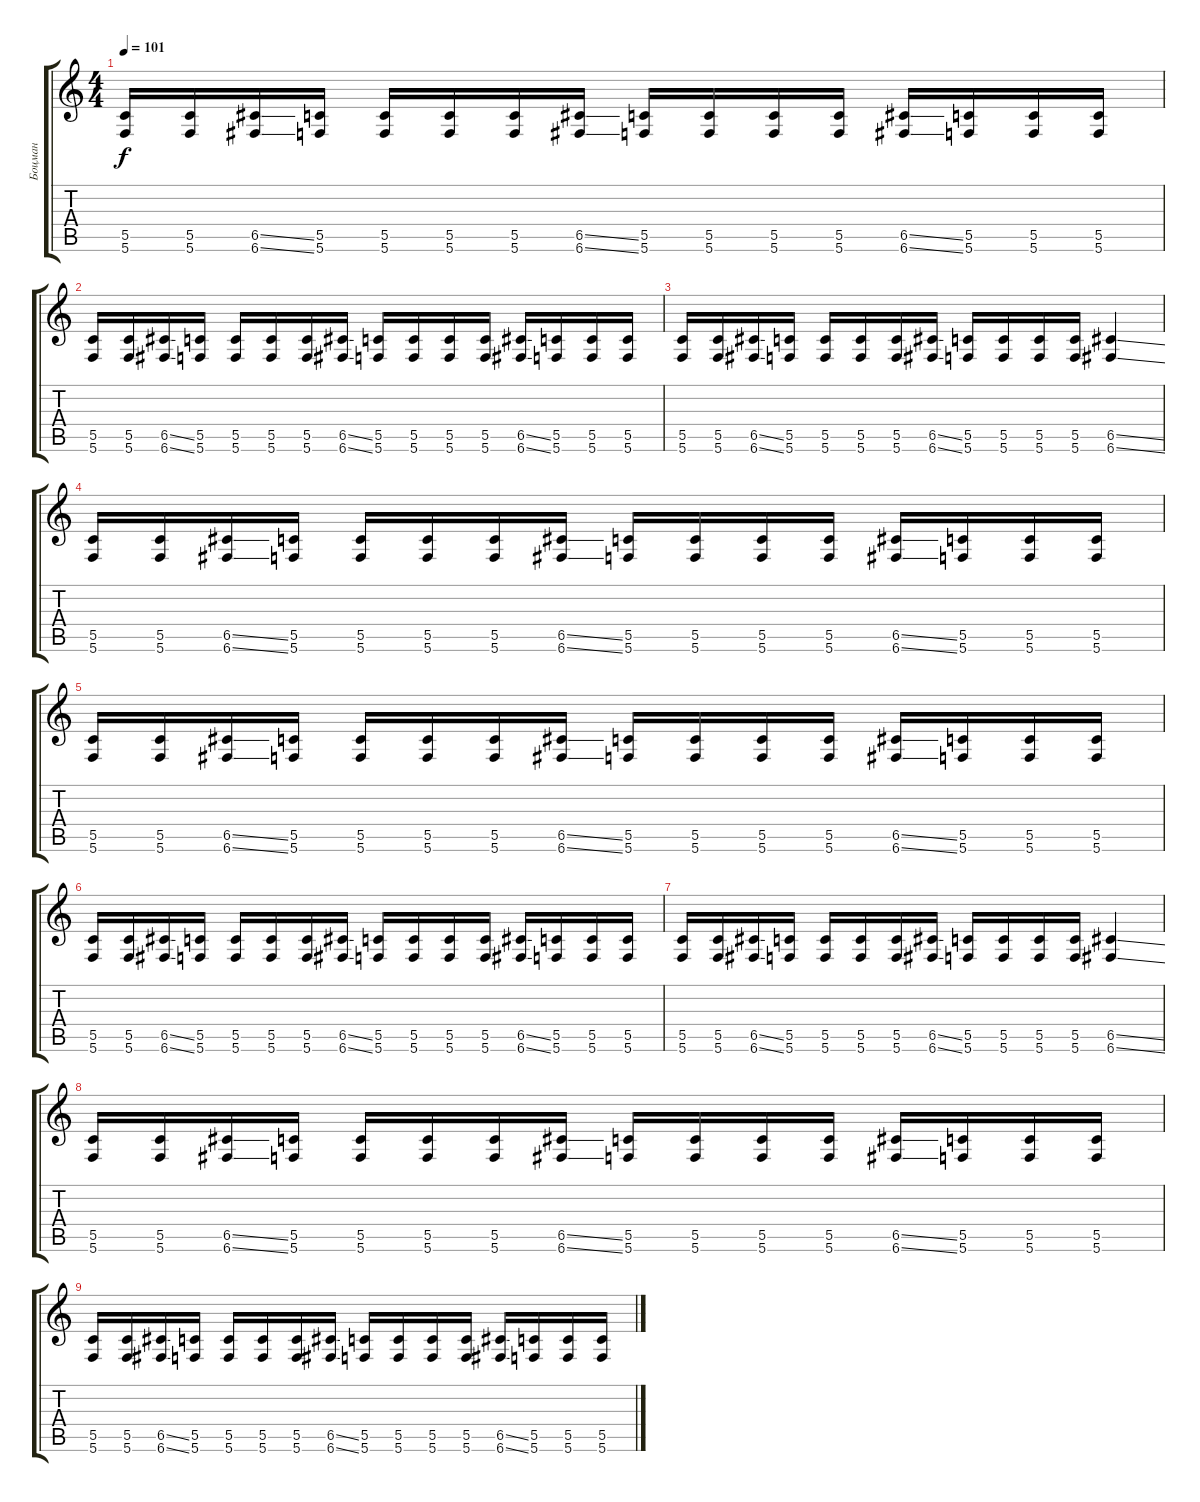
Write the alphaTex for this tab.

\track ("Боцман" "Боцман") {instrument distortionguitar}
\staff {score tabs}
\tuning (D4 A3 F3 C3 G2 C2) {hide}
\ts (4 4)
\tempo 101
\clef g2
\ks c
(5.5 5.6).16{dy f} (5.5 5.6).16 (6.5{ss} 6.6{ss}).16 (5.5 5.6).16 (5.5 5.6).16 (5.5 5.6).16 (5.5 5.6).16 (6.5{ss} 6.6{ss}).16 (5.5 5.6).16 (5.5 5.6).16 (5.5 5.6).16 (5.5 5.6).16 (6.5{ss} 6.6{ss}).16 (5.5 5.6).16 (5.5 5.6).16 (5.5 5.6).16 |
(5.5 5.6).16 (5.5 5.6).16 (6.5{ss} 6.6{ss}).16 (5.5 5.6).16 (5.5 5.6).16 (5.5 5.6).16 (5.5 5.6).16 (6.5{ss} 6.6{ss}).16 (5.5 5.6).16 (5.5 5.6).16 (5.5 5.6).16 (5.5 5.6).16 (6.5{ss} 6.6{ss}).16 (5.5 5.6).16 (5.5 5.6).16 (5.5 5.6).16 |
(5.5 5.6).16 (5.5 5.6).16 (6.5{ss} 6.6{ss}).16 (5.5 5.6).16 (5.5 5.6).16 (5.5 5.6).16 (5.5 5.6).16 (6.5{ss} 6.6{ss}).16 (5.5 5.6).16 (5.5 5.6).16 (5.5 5.6).16 (5.5 5.6).16 (6.5{ss} 6.6{ss}).4 |
(5.5 5.6).16 (5.5 5.6).16 (6.5{ss} 6.6{ss}).16 (5.5 5.6).16 (5.5 5.6).16 (5.5 5.6).16 (5.5 5.6).16 (6.5{ss} 6.6{ss}).16 (5.5 5.6).16 (5.5 5.6).16 (5.5 5.6).16 (5.5 5.6).16 (6.5{ss} 6.6{ss}).16 (5.5 5.6).16 (5.5 5.6).16 (5.5 5.6).16 |
(5.5 5.6).16 (5.5 5.6).16 (6.5{ss} 6.6{ss}).16 (5.5 5.6).16 (5.5 5.6).16 (5.5 5.6).16 (5.5 5.6).16 (6.5{ss} 6.6{ss}).16 (5.5 5.6).16 (5.5 5.6).16 (5.5 5.6).16 (5.5 5.6).16 (6.5{ss} 6.6{ss}).16 (5.5 5.6).16 (5.5 5.6).16 (5.5 5.6).16 |
(5.5 5.6).16 (5.5 5.6).16 (6.5{ss} 6.6{ss}).16 (5.5 5.6).16 (5.5 5.6).16 (5.5 5.6).16 (5.5 5.6).16 (6.5{ss} 6.6{ss}).16 (5.5 5.6).16 (5.5 5.6).16 (5.5 5.6).16 (5.5 5.6).16 (6.5{ss} 6.6{ss}).16 (5.5 5.6).16 (5.5 5.6).16 (5.5 5.6).16 |
(5.5 5.6).16 (5.5 5.6).16 (6.5{ss} 6.6{ss}).16 (5.5 5.6).16 (5.5 5.6).16 (5.5 5.6).16 (5.5 5.6).16 (6.5{ss} 6.6{ss}).16 (5.5 5.6).16 (5.5 5.6).16 (5.5 5.6).16 (5.5 5.6).16 (6.5{ss} 6.6{ss}).4 |
(5.5 5.6).16 (5.5 5.6).16 (6.5{ss} 6.6{ss}).16 (5.5 5.6).16 (5.5 5.6).16 (5.5 5.6).16 (5.5 5.6).16 (6.5{ss} 6.6{ss}).16 (5.5 5.6).16 (5.5 5.6).16 (5.5 5.6).16 (5.5 5.6).16 (6.5{ss} 6.6{ss}).16 (5.5 5.6).16 (5.5 5.6).16 (5.5 5.6).16 |
(5.5 5.6).16 (5.5 5.6).16 (6.5{ss} 6.6{ss}).16 (5.5 5.6).16 (5.5 5.6).16 (5.5 5.6).16 (5.5 5.6).16 (6.5{ss} 6.6{ss}).16 (5.5 5.6).16 (5.5 5.6).16 (5.5 5.6).16 (5.5 5.6).16 (6.5{ss} 6.6{ss}).16 (5.5 5.6).16 (5.5 5.6).16 (5.5 5.6).16
